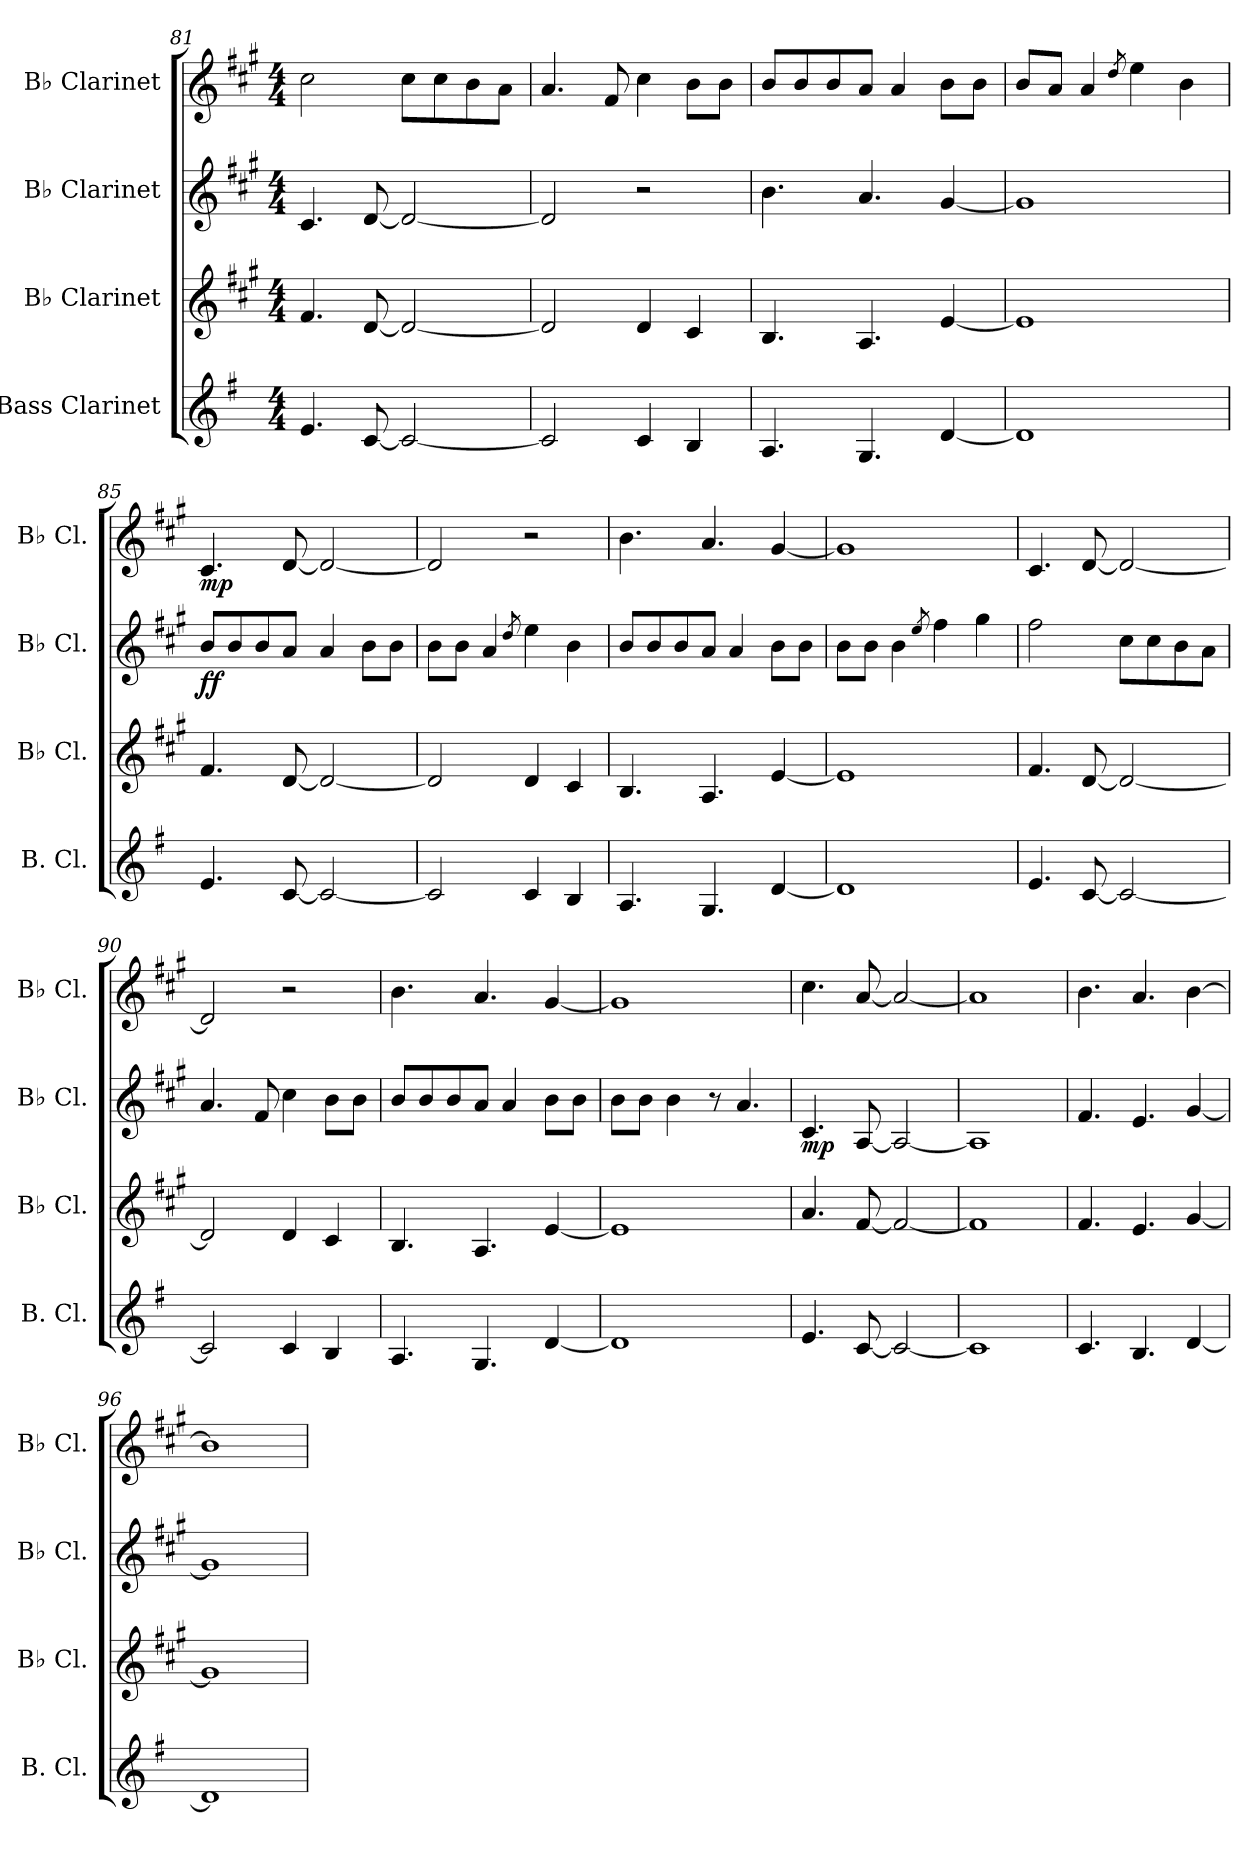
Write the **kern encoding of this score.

**kern	**kern	**kern	**dynam	**kern	**dynam
*part4	*part3	*part2	*part2	*part1	*part1
*staff4	*staff3	*staff2	*staff2	*staff1	*staff1
*I"Bass Clarinet	*I"B♭ Clarinet	*I"B♭ Clarinet	*	*I"B♭ Clarinet	*
*I'B. Cl.	*I'B♭ Cl.	*I'B♭ Cl.	*	*I'B♭ Cl.	*
*clefG2	*clefG2	*clefG2	*	*clefG2	*
*ITrd8c14	*ITrd1c2	*ITrd1c2	*	*ITrd1c2	*
*k[f#]	*k[f#]	*k[f#]	*	*k[f#]	*
*M4/4	*M4/4	*M4/4	*	*M4/4	*
=81	=81	=81	=81	=81	=81
4.E/	4.e/	4.B/	.	2b\	.
[8C/	[8c/	[8c/	.	.	.
2C/_	2c/_	2c/_	.	8b\L	.
.	.	.	.	8b\	.
.	.	.	.	8a\	.
.	.	.	.	8g\J	.
=82	=82	=82	=82	=82	=82
2C/]	2c/]	2c/]	.	4.g/	.
.	.	.	.	8e/	.
4C/	4c/	2r	.	4b\	.
4BB/	4B/	.	.	8a\L	.
.	.	.	.	8a\J	.
=83	=83	=83	=83	=83	=83
4.AA/	4.A/	4.a\	.	8a/L	.
.	.	.	.	8a/	.
.	.	.	.	8a/	.
4.GG/	4.G/	4.g/	.	8g/J	.
.	.	.	.	4g/	.
[4D/	[4d/	[4f#/	.	8a\L	.
.	.	.	.	8a\J	.
=84	=84	=84	=84	=84	=84
1D]	1d]	1f#]	.	8a/L	.
.	.	.	.	8g/J	.
.	.	.	.	4g/	.
.	.	.	.	8qcc/	.
.	.	.	.	4dd\	.
.	.	.	.	4a\	.
!!LO:PB:g=z
=85	=85	=85	=85	=85	=85
!	!	!	!LO:DY:b	!	!LO:DY:b
4.E/	4.e/	8a/L	ff	4.B/	mp
.	.	8a/	.	.	.
.	.	8a/	.	.	.
[8C/	[8c/	8g/J	.	[8c/	.
2C/_	2c/_	4g/	.	2c/_	.
.	.	8a\L	.	.	.
.	.	8a\J	.	.	.
=86	=86	=86	=86	=86	=86
2C/]	2c/]	8a\L	.	2c/]	.
.	.	8a\J	.	.	.
.	.	4g/	.	.	.
.	.	8qcc/	.	.	.
4C/	4c/	4dd\	.	2r	.
4BB/	4B/	4a\	.	.	.
=87	=87	=87	=87	=87	=87
4.AA/	4.A/	8a/L	.	4.a\	.
.	.	8a/	.	.	.
.	.	8a/	.	.	.
4.GG/	4.G/	8g/J	.	4.g/	.
.	.	4g/	.	.	.
[4D/	[4d/	8a\L	.	[4f#/	.
.	.	8a\J	.	.	.
=88	=88	=88	=88	=88	=88
1D]	1d]	8a\L	.	1f#]	.
.	.	8a\J	.	.	.
.	.	4a\	.	.	.
.	.	8qdd/	.	.	.
.	.	4ee\	.	.	.
.	.	4ff#\	.	.	.
=89	=89	=89	=89	=89	=89
4.E/	4.e/	2ee\	.	4.B/	.
[8C/	[8c/	.	.	[8c/	.
2C/_	2c/_	8b\L	.	2c/_	.
.	.	8b\	.	.	.
.	.	8a\	.	.	.
.	.	8g\J	.	.	.
=90	=90	=90	=90	=90	=90
2C/]	2c/]	4.g/	.	2c/]	.
.	.	8e/	.	.	.
4C/	4c/	4b\	.	2r	.
4BB/	4B/	8a\L	.	.	.
.	.	8a\J	.	.	.
!!LO:LB:g=z
=91	=91	=91	=91	=91	=91
4.AA/	4.A/	8a/L	.	4.a\	.
.	.	8a/	.	.	.
.	.	8a/	.	.	.
4.GG/	4.G/	8g/J	.	4.g/	.
.	.	4g/	.	.	.
[4D/	[4d/	8a\L	.	[4f#/	.
.	.	8a\J	.	.	.
=92	=92	=92	=92	=92	=92
1D]	1d]	8a\L	.	1f#]	.
.	.	8a\J	.	.	.
.	.	4a\	.	.	.
.	.	8r	.	.	.
.	.	4.g/	.	.	.
=93	=93	=93	=93	=93	=93
!	!	!	!LO:DY:b	!	!
4.E/	4.g/	4.B/	mp	4.b\	.
[8C/	[8e/	[8G/	.	[8g/	.
2C/_	2e/_	2G/_	.	2g/_	.
=94	=94	=94	=94	=94	=94
1C]	1e]	1G]	.	1g]	.
=95	=95	=95	=95	=95	=95
4.C/	4.e/	4.e/	.	4.a\	.
4.BB/	4.d/	4.d/	.	4.g/	.
[4D/	[4f#/	[4f#/	.	[4a\	.
=96	=96	=96	=96	=96	=96
1D]	1f#]	1f#]	.	1a]	.
=	=	=	=	=	=
*-	*-	*-	*-	*-	*-
